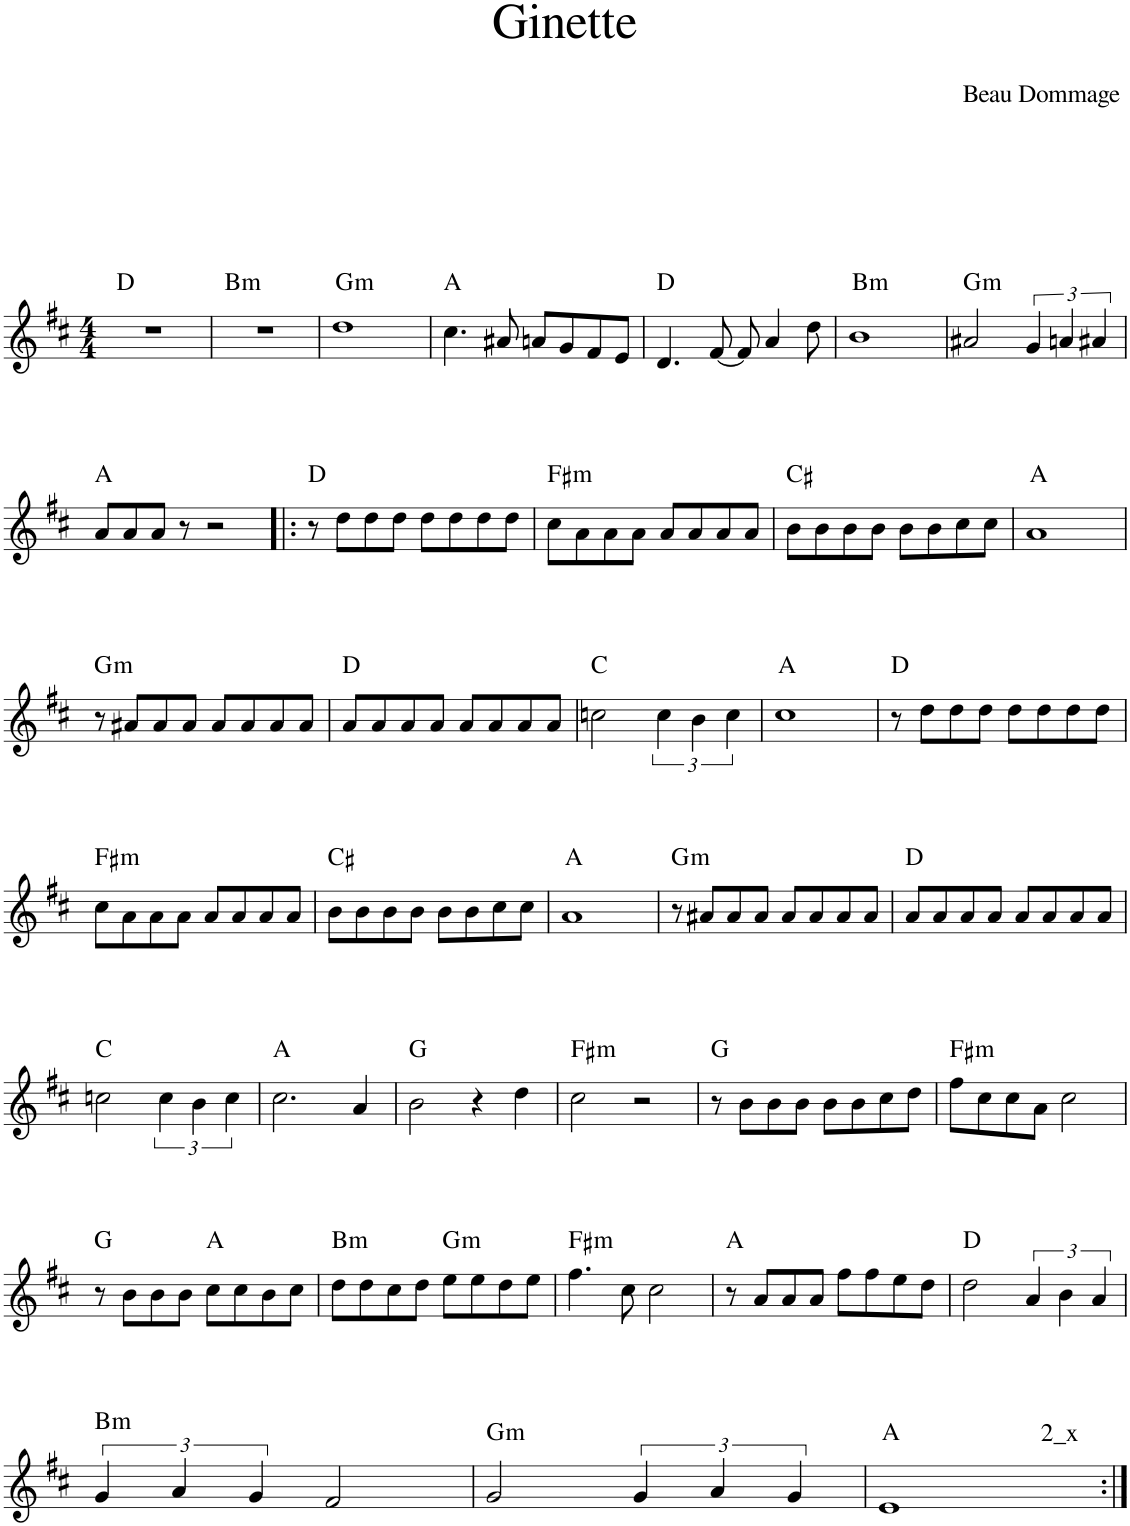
**kern	**harte
*part1	*part1
*staff1	*
*I"Piano	*
*I'Pno.	*
*clefG2	*
*k[f#c#]	*
*M4/4	*
=1	=1
1r	D:maj
=2	=2
!	!LO:H:kt=m
1r	B:min
=3	=3
!	!LO:H:kt=m
1dd	G:min
=4	=4
4.cc#\	A:maj
8a#X/	.
8an/L	.
8g/	.
8f#/	.
8e/J	.
=5	=5
4.d/	D:maj
[8f#/	.
8f#/]	.
4a/	.
8dd\	.
=6	=6
!	!LO:H:kt=m
1b	B:min
=7	=7
!	!LO:H:kt=m
2a#X/	G:min
6g/	.
6an/	.
6a#X/	.
!!LO:LB:g=z
=8	=8
8a/L	A:maj
8a/	.
8a/J	.
8r	.
2r	.
=9!|:	=9!|:
8r	D:maj
8dd\L	.
8dd\	.
8dd\J	.
8dd\L	.
8dd\	.
8dd\	.
8dd\J	.
=10	=10
!	!LO:H:kt=m
8cc#\L	F#:min
8a\	.
8a\	.
8a\J	.
8a/L	.
8a/	.
8a/	.
8a/J	.
=11	=11
8b\L	C#:maj
8b\	.
8b\	.
8b\J	.
8b\L	.
8b\	.
8cc#\	.
8cc#\J	.
=12	=12
1a	A:maj
!!LO:LB:g=z
=13	=13
!	!LO:H:kt=m
8r	G:min
8a#X/L	.
8a#/	.
8a#/J	.
8a#/L	.
8a#/	.
8a#/	.
8a#/J	.
=14	=14
8a/L	D:maj
8a/	.
8a/	.
8a/J	.
8a/L	.
8a/	.
8a/	.
8a/J	.
=15	=15
2ccn\	C:maj
6cc\	.
6b\	.
6cc\	.
=16	=16
1cc#	A:maj
=17	=17
8r	D:maj
8dd\L	.
8dd\	.
8dd\J	.
8dd\L	.
8dd\	.
8dd\	.
8dd\J	.
!!LO:LB:g=z
=18	=18
!	!LO:H:kt=m
8cc#\L	F#:min
8a\	.
8a\	.
8a\J	.
8a/L	.
8a/	.
8a/	.
8a/J	.
=19	=19
8b\L	C#:maj
8b\	.
8b\	.
8b\J	.
8b\L	.
8b\	.
8cc#\	.
8cc#\J	.
=20	=20
1a	A:maj
=21	=21
!	!LO:H:kt=m
8r	G:min
8a#X/L	.
8a#/	.
8a#/J	.
8a#/L	.
8a#/	.
8a#/	.
8a#/J	.
=22	=22
8a/L	D:maj
8a/	.
8a/	.
8a/J	.
8a/L	.
8a/	.
8a/	.
8a/J	.
!!LO:LB:g=z
=23	=23
2ccn\	C:maj
6cc\	.
6b\	.
6cc\	.
=24	=24
2.cc#\	A:maj
4a/	.
=25	=25
2b\	G:maj
4r	.
4dd\	.
=26	=26
!	!LO:H:kt=m
2cc#\	F#:min
2r	.
=27	=27
8r	G:maj
8b\L	.
8b\	.
8b\J	.
8b\L	.
8b\	.
8cc#\	.
8dd\J	.
=28	=28
!	!LO:H:kt=m
8ff#\L	F#:min
8cc#\	.
8cc#\	.
8a\J	.
2cc#\	.
!!LO:LB:g=z
=29	=29
8r	G:maj
8b\L	.
8b\	.
8b\J	.
8cc#\L	A:maj
8cc#\	.
8b\	.
8cc#\J	.
=30	=30
!	!LO:H:kt=m
8dd\L	B:min
8dd\	.
8cc#\	.
8dd\J	.
!	!LO:H:kt=m
8ee\L	G:min
8ee\	.
8dd\	.
8ee\J	.
=31	=31
!	!LO:H:kt=m
4.ff#\	F#:min
8cc#\	.
2cc#\	.
=32	=32
8r	A:maj
8a/L	.
8a/	.
8a/J	.
8ff#\L	.
8ff#\	.
8ee\	.
8dd\J	.
=33	=33
2dd\	D:maj
6a/	.
6b\	.
6a/	.
!!LO:LB:g=z
=34	=34
!	!LO:H:kt=m
6g/	B:min
6a/	.
6g/	.
2f#/	.
=35	=35
!	!LO:H:kt=m
2g/	G:min
6g/	.
6a/	.
6g/	.
=36	=36
!	!LO:H:n=2:kt=2_x
1e	A:maj N
=:|!	=:|!
*-	*-
